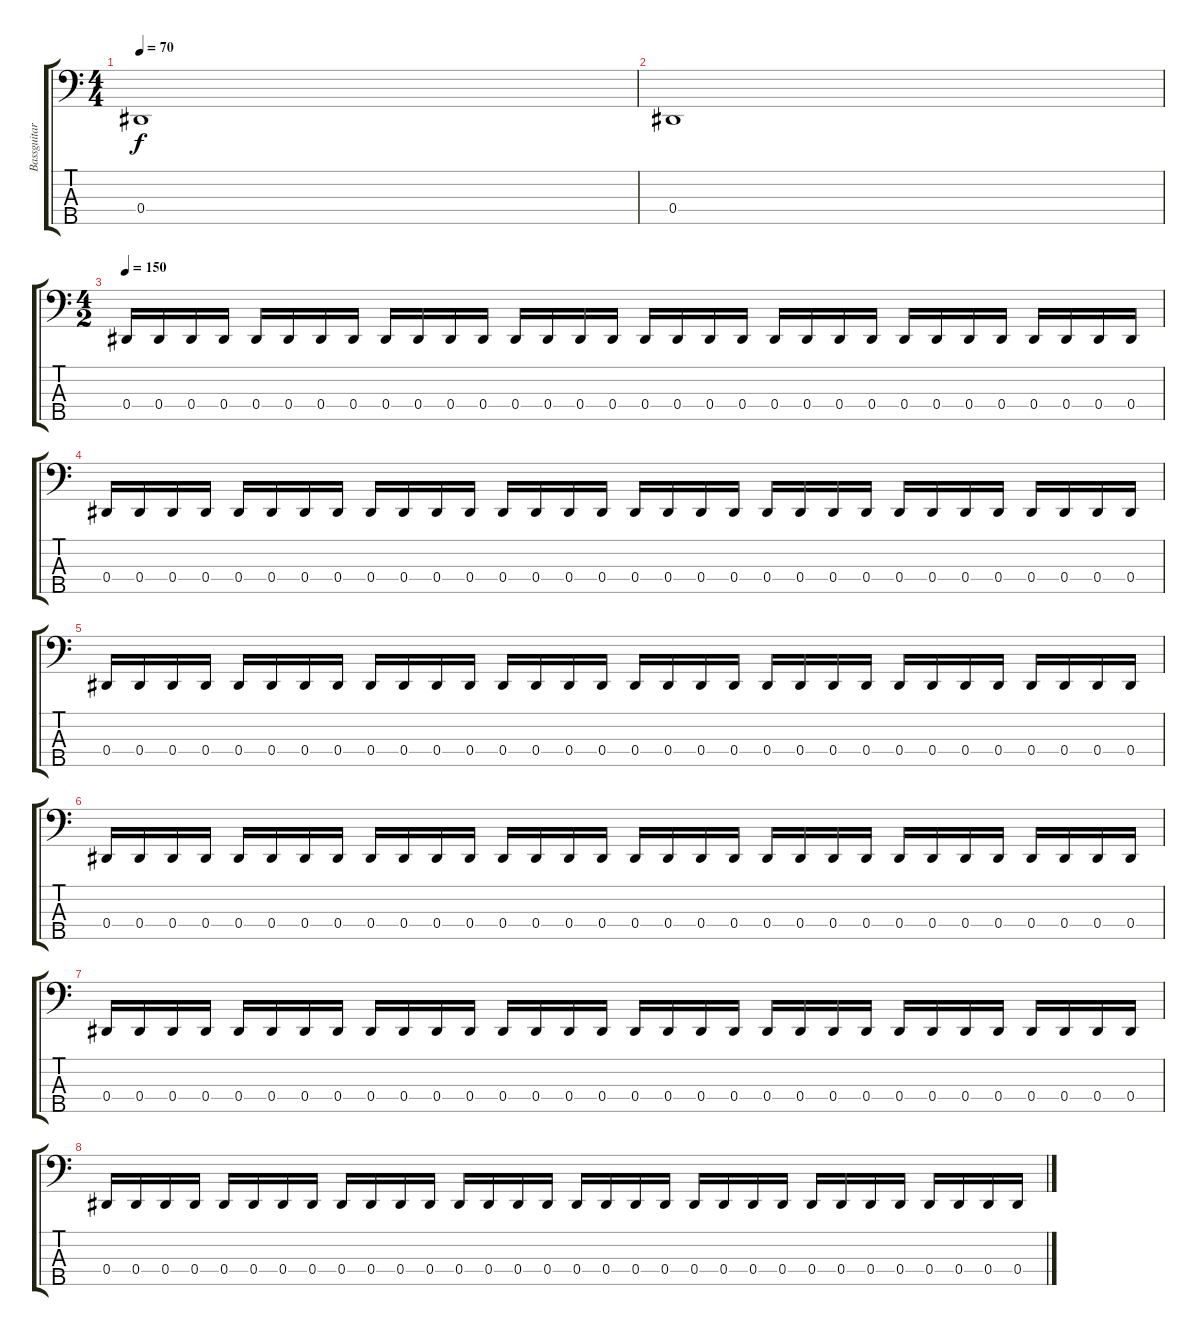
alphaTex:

\track ("Bassguitar" "Bassguitar") {instrument electricbassfinger}
\staff {score tabs}
\tuning (Gb2 Db2 Ab1 Eb1 B0) {hide}
\ts (4 4)
\tempo 70
\clef f4
\ks c
0.4.1{dy f} |
0.4.1 |
\ts (4 2)
\tempo 150
0.4.16 0.4.16 0.4.16 0.4.16 0.4.16 0.4.16 0.4.16 0.4.16 0.4.16 0.4.16 0.4.16 0.4.16 0.4.16 0.4.16 0.4.16 0.4.16 0.4.16 0.4.16 0.4.16 0.4.16 0.4.16 0.4.16 0.4.16 0.4.16 0.4.16 0.4.16 0.4.16 0.4.16 0.4.16 0.4.16 0.4.16 0.4.16 |
0.4.16 0.4.16 0.4.16 0.4.16 0.4.16 0.4.16 0.4.16 0.4.16 0.4.16 0.4.16 0.4.16 0.4.16 0.4.16 0.4.16 0.4.16 0.4.16 0.4.16 0.4.16 0.4.16 0.4.16 0.4.16 0.4.16 0.4.16 0.4.16 0.4.16 0.4.16 0.4.16 0.4.16 0.4.16 0.4.16 0.4.16 0.4.16 |
0.4.16 0.4.16 0.4.16 0.4.16 0.4.16 0.4.16 0.4.16 0.4.16 0.4.16 0.4.16 0.4.16 0.4.16 0.4.16 0.4.16 0.4.16 0.4.16 0.4.16 0.4.16 0.4.16 0.4.16 0.4.16 0.4.16 0.4.16 0.4.16 0.4.16 0.4.16 0.4.16 0.4.16 0.4.16 0.4.16 0.4.16 0.4.16 |
0.4.16 0.4.16 0.4.16 0.4.16 0.4.16 0.4.16 0.4.16 0.4.16 0.4.16 0.4.16 0.4.16 0.4.16 0.4.16 0.4.16 0.4.16 0.4.16 0.4.16 0.4.16 0.4.16 0.4.16 0.4.16 0.4.16 0.4.16 0.4.16 0.4.16 0.4.16 0.4.16 0.4.16 0.4.16 0.4.16 0.4.16 0.4.16 |
0.4.16 0.4.16 0.4.16 0.4.16 0.4.16 0.4.16 0.4.16 0.4.16 0.4.16 0.4.16 0.4.16 0.4.16 0.4.16 0.4.16 0.4.16 0.4.16 0.4.16 0.4.16 0.4.16 0.4.16 0.4.16 0.4.16 0.4.16 0.4.16 0.4.16 0.4.16 0.4.16 0.4.16 0.4.16 0.4.16 0.4.16 0.4.16 |
0.4.16 0.4.16 0.4.16 0.4.16 0.4.16 0.4.16 0.4.16 0.4.16 0.4.16 0.4.16 0.4.16 0.4.16 0.4.16 0.4.16 0.4.16 0.4.16 0.4.16 0.4.16 0.4.16 0.4.16 0.4.16 0.4.16 0.4.16 0.4.16 0.4.16 0.4.16 0.4.16 0.4.16 0.4.16 0.4.16 0.4.16 0.4.16
